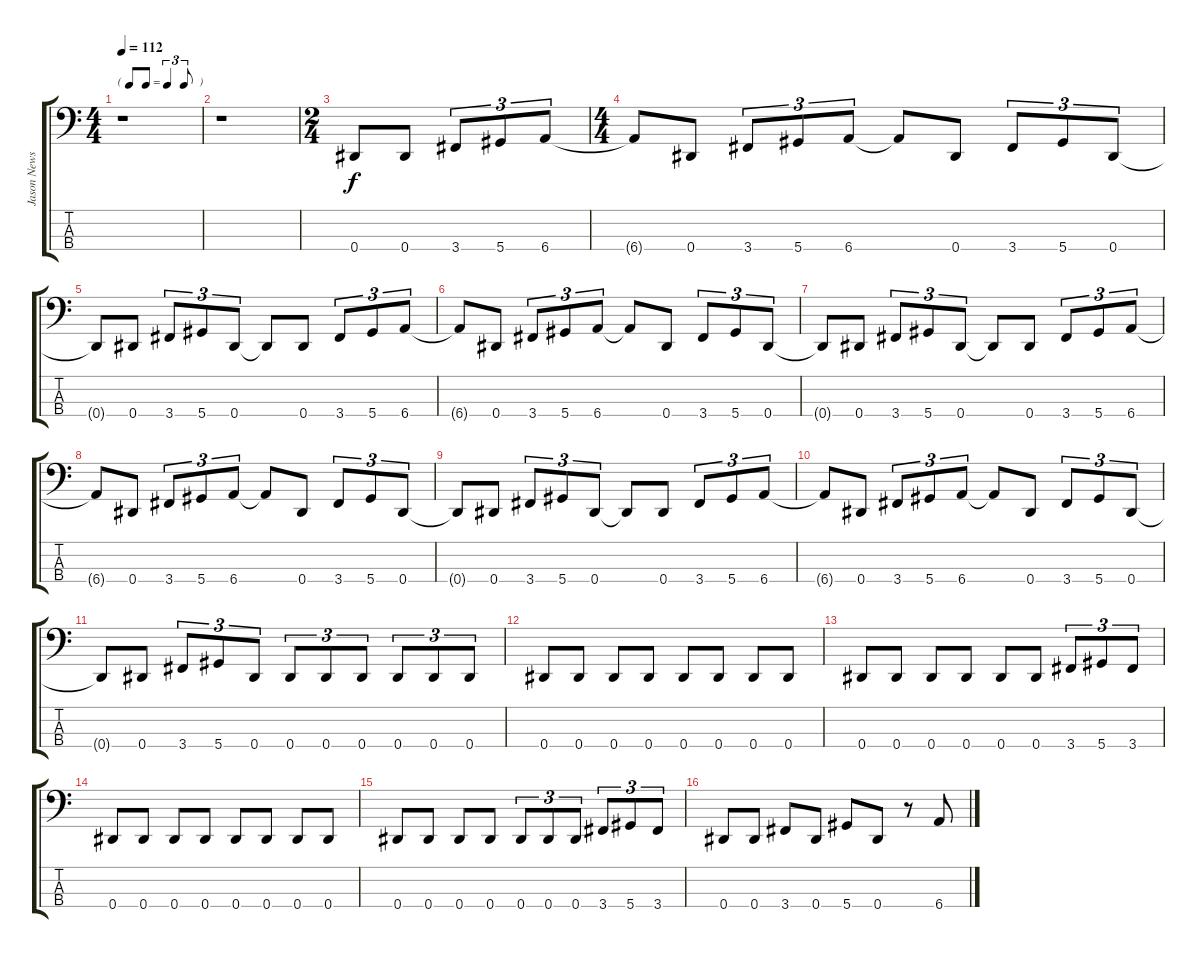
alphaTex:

\track ("Jason Newsteed (Bass)" "Jason News") {instrument electricbasspick}
\staff {score tabs}
\tuning (Gb2 Db2 Ab1 Eb1) {hide}
\ts (4 4)
\tf triplet8th
\tempo 112
\clef f4
\ks c
r.1{dy f instrument electricbasspick} |
r.1 |
\ts (2 4)
0.4.8 0.4.8 3.4.8{tu (3 2)} 5.4.8{tu (3 2)} 6.4.8{tu (3 2)} |
\ts (4 4)
6.4{t}.8 0.4.8 3.4.8{tu (3 2)} 5.4.8{tu (3 2)} 6.4.8{tu (3 2)} 6.4{t}.8 0.4.8 3.4.8{tu (3 2)} 5.4.8{tu (3 2)} 0.4.8{tu (3 2)} |
0.4{t}.8 0.4.8 3.4.8{tu (3 2)} 5.4.8{tu (3 2)} 0.4.8{tu (3 2)} 0.4{t}.8 0.4.8 3.4.8{tu (3 2)} 5.4.8{tu (3 2)} 6.4.8{tu (3 2)} |
6.4{t}.8 0.4.8 3.4.8{tu (3 2)} 5.4.8{tu (3 2)} 6.4.8{tu (3 2)} 6.4{t}.8 0.4.8 3.4.8{tu (3 2)} 5.4.8{tu (3 2)} 0.4.8{tu (3 2)} |
0.4{t}.8 0.4.8 3.4.8{tu (3 2)} 5.4.8{tu (3 2)} 0.4.8{tu (3 2)} 0.4{t}.8 0.4.8 3.4.8{tu (3 2)} 5.4.8{tu (3 2)} 6.4.8{tu (3 2)} |
6.4{t}.8 0.4.8 3.4.8{tu (3 2)} 5.4.8{tu (3 2)} 6.4.8{tu (3 2)} 6.4{t}.8 0.4.8 3.4.8{tu (3 2)} 5.4.8{tu (3 2)} 0.4.8{tu (3 2)} |
0.4{t}.8 0.4.8 3.4.8{tu (3 2)} 5.4.8{tu (3 2)} 0.4.8{tu (3 2)} 0.4{t}.8 0.4.8 3.4.8{tu (3 2)} 5.4.8{tu (3 2)} 6.4.8{tu (3 2)} |
6.4{t}.8 0.4.8 3.4.8{tu (3 2)} 5.4.8{tu (3 2)} 6.4.8{tu (3 2)} 6.4{t}.8 0.4.8 3.4.8{tu (3 2)} 5.4.8{tu (3 2)} 0.4.8{tu (3 2)} |
0.4{t}.8 0.4.8 3.4.8{tu (3 2)} 5.4.8{tu (3 2)} 0.4.8{tu (3 2)} 0.4.8{tu (3 2)} 0.4.8{tu (3 2)} 0.4.8{tu (3 2)} 0.4.8{tu (3 2)} 0.4.8{tu (3 2)} 0.4.8{tu (3 2)} |
0.4.8 0.4.8 0.4.8 0.4.8 0.4.8 0.4.8 0.4.8 0.4.8 |
0.4.8 0.4.8 0.4.8 0.4.8 0.4.8 0.4.8 3.4.8{tu (3 2)} 5.4.8{tu (3 2)} 3.4.8{tu (3 2)} |
0.4.8 0.4.8 0.4.8 0.4.8 0.4.8 0.4.8 0.4.8 0.4.8 |
0.4.8 0.4.8 0.4.8 0.4.8 0.4.8{tu (3 2)} 0.4.8{tu (3 2)} 0.4.8{tu (3 2)} 3.4.8{tu (3 2)} 5.4.8{tu (3 2)} 3.4.8{tu (3 2)} |
0.4.8 0.4.8 3.4.8 0.4.8 5.4.8 0.4.8 r.8 6.4.8
